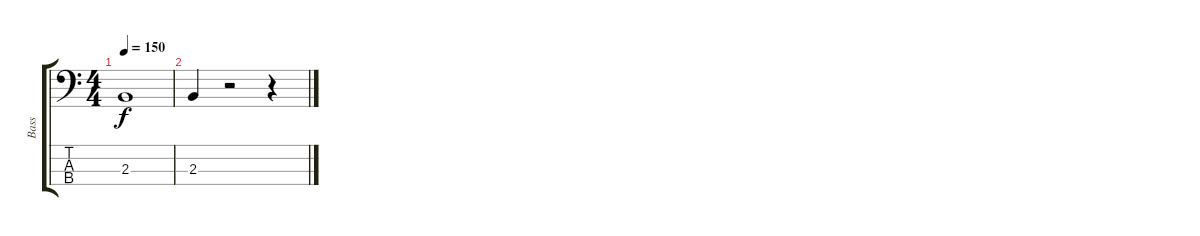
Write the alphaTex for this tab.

\track ("Bass" "Bass") {instrument electricbassfinger}
\staff {score tabs}
\tuning (G2 D2 A1 D1) {hide}
\ts (4 4)
\tempo 150
\clef f4
\ks c
2.3{t}.1{dy f} |
2.3.4 r.2 r.4
